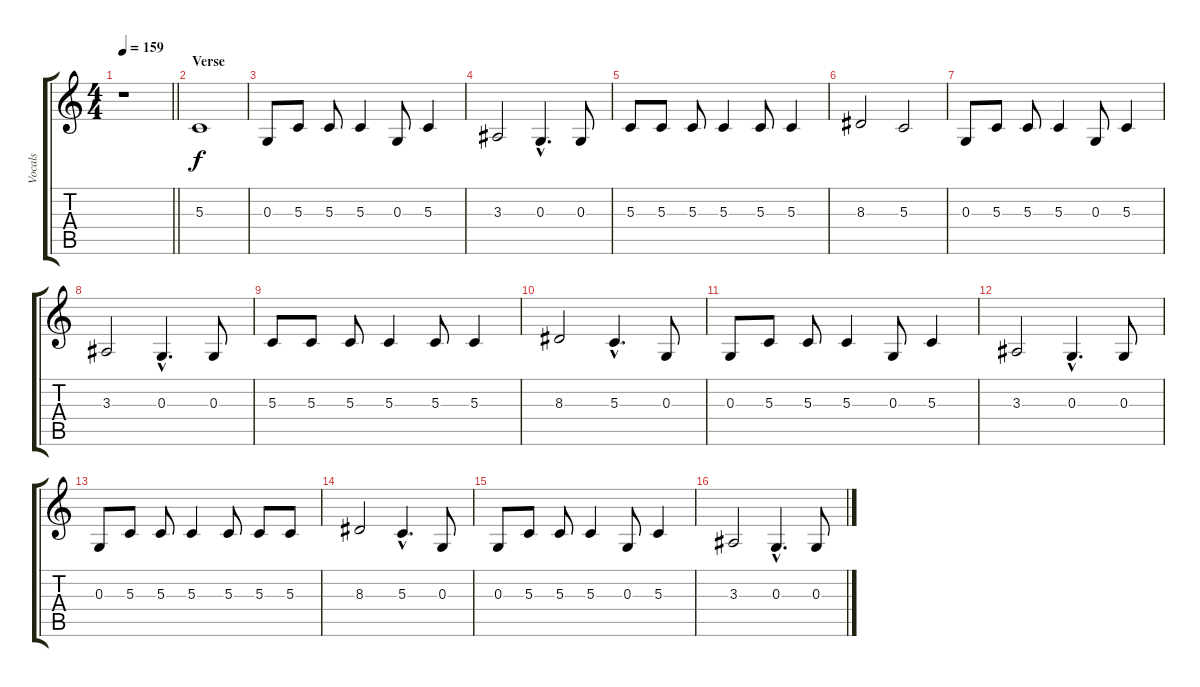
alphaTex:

\track ("Vocals" "Vocals") {instrument tenorsax}
\staff {score tabs}
\tuning (E4 B3 G3 D3 A2 E2) {hide}
\ts (4 4)
\tempo 159
\clef g2
\barLineRight lightlight
\ks c
r.1{dy f} |
\section ("" "Verse")
5.3.1 |
0.3.8 5.3.8 5.3.8 5.3.4 0.3.8 5.3.4 |
3.3.2 0.3{hac}.4{d} 0.3.8 |
5.3.8 5.3.8 5.3.8 5.3.4 5.3.8 5.3.4 |
8.3.2 5.3.2 |
0.3.8 5.3.8 5.3.8 5.3.4 0.3.8 5.3.4 |
3.3.2 0.3{hac}.4{d} 0.3.8 |
5.3.8 5.3.8 5.3.8 5.3.4 5.3.8 5.3.4 |
8.3.2 5.3{hac}.4{d} 0.3.8 |
0.3.8 5.3.8 5.3.8 5.3.4 0.3.8 5.3.4 |
3.3.2 0.3{hac}.4{d} 0.3.8 |
0.3.8 5.3.8 5.3.8 5.3.4 5.3.8 5.3.8 5.3.8 |
8.3.2 5.3{hac}.4{d} 0.3.8 |
0.3.8 5.3.8 5.3.8 5.3.4 0.3.8 5.3.4 |
3.3.2 0.3{hac}.4{d} 0.3.8
